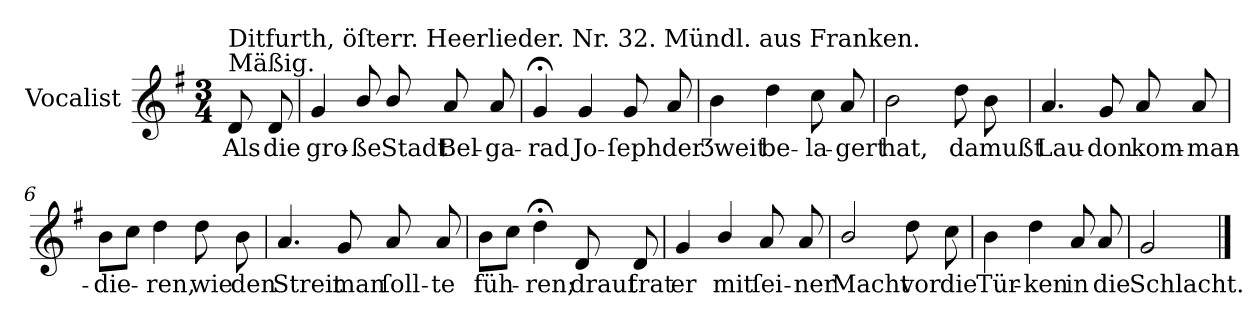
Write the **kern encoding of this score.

**kern	**text
*part1	*part1
*staff1	*staff1
*I"Vocalist	*
*k[f#]	*
*G:	*
*M3/4	*
=	=
!LO:TX:a:t=Mäßig.	!
!LO:TX:a:t=Ditfurth, öſterr. Heerlieder. Nr. 32. Mündl. aus Franken.	!
8d	Als
8d	die
=1	=1
4g	gro-
8b/	-ße
8b/	Stadt
8a	Bel-
8a	-ga-
=2	=2
4g;<	-rad
4g	Jo-
8g	-ſeph
8a	der
=3	=3
4b	Ʒweit
4dd	be-
8cc	-la-
8a	-gert
=4	=4
2b	hat,
8dd	da
8b	mußt
=5	=5
4.a	Lau-
8g	-don
8a	kom-
8a	-man-
=6	=6
8bL	-die-
8ccJ	.
4dd	-ren,
8dd	wie
8b	den
=7	=7
4.a	Streit
8g	man
8a	ſoll-
8a	-te
=8	=8
8bL	füh-
8ccJ	.
4dd;<	-ren;
8d	drauf
8d	trat
=9	=9
4g	er
4b/	mit
8a	ſei-
8a	-ner
=10	=10
2b/	Macht
8dd	vor
8cc	die
=11	=11
4b	Tür-
4dd	-ken
8a	in
8a	die
=12	=12
2g	Schlacht.
==	==
*-	*-
